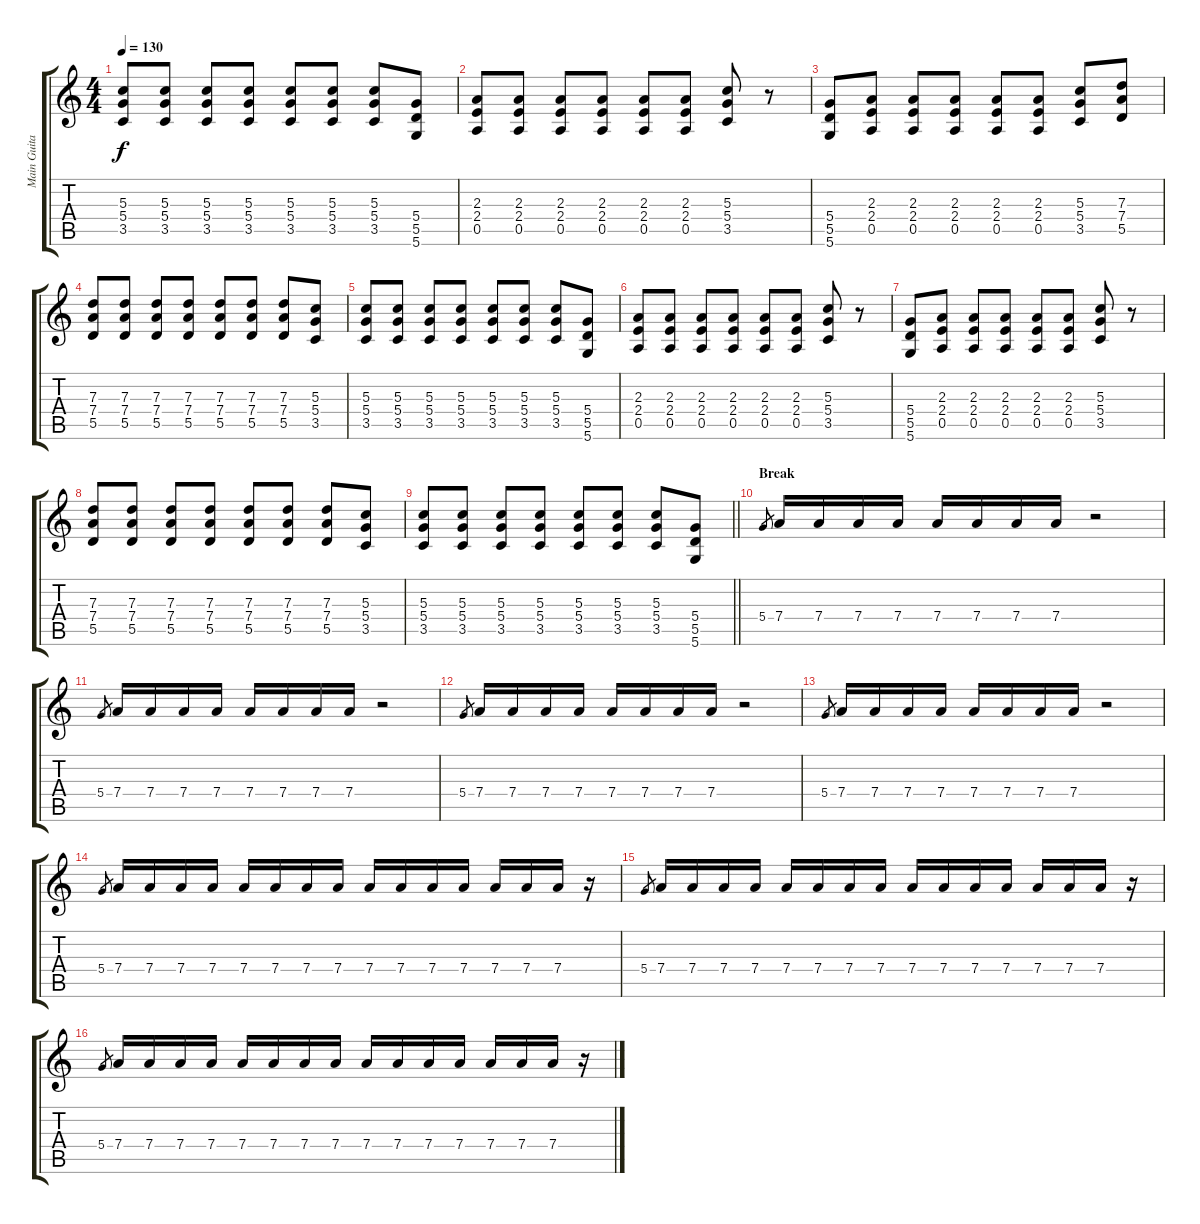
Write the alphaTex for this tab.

\track ("Main Guitar" "Main Guita") {instrument distortionguitar}
\staff {score tabs}
\tuning (E4 B3 G3 D3 A2 D2) {hide}
\ts (4 4)
\tempo 130
\clef g2
\ks c
(5.3 5.4 3.5).8{dy f} (5.3 5.4 3.5).8 (5.3 5.4 3.5).8 (5.3 5.4 3.5).8 (5.3 5.4 3.5).8 (5.3 5.4 3.5).8 (5.3 5.4 3.5).8 (5.4 5.5 5.6).8 |
(2.3 2.4 0.5).8 (2.3 2.4 0.5).8 (2.3 2.4 0.5).8 (2.3 2.4 0.5).8 (2.3 2.4 0.5).8 (2.3 2.4 0.5).8 (5.3 5.4 3.5).8 r.8 |
(5.4 5.5 5.6).8 (2.3 2.4 0.5).8 (2.3 2.4 0.5).8 (2.3 2.4 0.5).8 (2.3 2.4 0.5).8 (2.3 2.4 0.5).8 (5.3 5.4 3.5).8 (7.3 7.4 5.5).8 |
(7.3 7.4 5.5).8 (7.3 7.4 5.5).8 (7.3 7.4 5.5).8 (7.3 7.4 5.5).8 (7.3 7.4 5.5).8 (7.3 7.4 5.5).8 (7.3 7.4 5.5).8 (5.3 5.4 3.5).8 |
(5.3 5.4 3.5).8 (5.3 5.4 3.5).8 (5.3 5.4 3.5).8 (5.3 5.4 3.5).8 (5.3 5.4 3.5).8 (5.3 5.4 3.5).8 (5.3 5.4 3.5).8 (5.4 5.5 5.6).8 |
(2.3 2.4 0.5).8 (2.3 2.4 0.5).8 (2.3 2.4 0.5).8 (2.3 2.4 0.5).8 (2.3 2.4 0.5).8 (2.3 2.4 0.5).8 (5.3 5.4 3.5).8 r.8 |
(5.4 5.5 5.6).8 (2.3 2.4 0.5).8 (2.3 2.4 0.5).8 (2.3 2.4 0.5).8 (2.3 2.4 0.5).8 (2.3 2.4 0.5).8 (5.3 5.4 3.5).8 r.8 |
(7.3 7.4 5.5).8 (7.3 7.4 5.5).8 (7.3 7.4 5.5).8 (7.3 7.4 5.5).8 (7.3 7.4 5.5).8 (7.3 7.4 5.5).8 (7.3 7.4 5.5).8 (5.3 5.4 3.5).8 |
\barLineRight lightlight
(5.3 5.4 3.5).8 (5.3 5.4 3.5).8 (5.3 5.4 3.5).8 (5.3 5.4 3.5).8 (5.3 5.4 3.5).8 (5.3 5.4 3.5).8 (5.3 5.4 3.5).8 (5.4 5.5 5.6).8 |
\section ("" "Break")
5.4.8{gr} 7.4.16 7.4.16 7.4.16 7.4.16 7.4.16 7.4.16 7.4.16 7.4.16 r.2 |
5.4.8{gr} 7.4.16 7.4.16 7.4.16 7.4.16 7.4.16 7.4.16 7.4.16 7.4.16 r.2 |
5.4.8{gr} 7.4.16 7.4.16 7.4.16 7.4.16 7.4.16 7.4.16 7.4.16 7.4.16 r.2 |
5.4.8{gr} 7.4.16 7.4.16 7.4.16 7.4.16 7.4.16 7.4.16 7.4.16 7.4.16 r.2 |
5.4.8{gr} 7.4.16 7.4.16 7.4.16 7.4.16 7.4.16 7.4.16 7.4.16 7.4.16 7.4.16 7.4.16 7.4.16 7.4.16 7.4.16 7.4.16 7.4.16 r.16 |
5.4.8{gr} 7.4.16 7.4.16 7.4.16 7.4.16 7.4.16 7.4.16 7.4.16 7.4.16 7.4.16 7.4.16 7.4.16 7.4.16 7.4.16 7.4.16 7.4.16 r.16 |
5.4.8{gr} 7.4.16 7.4.16 7.4.16 7.4.16 7.4.16 7.4.16 7.4.16 7.4.16 7.4.16 7.4.16 7.4.16 7.4.16 7.4.16 7.4.16 7.4.16 r.16
